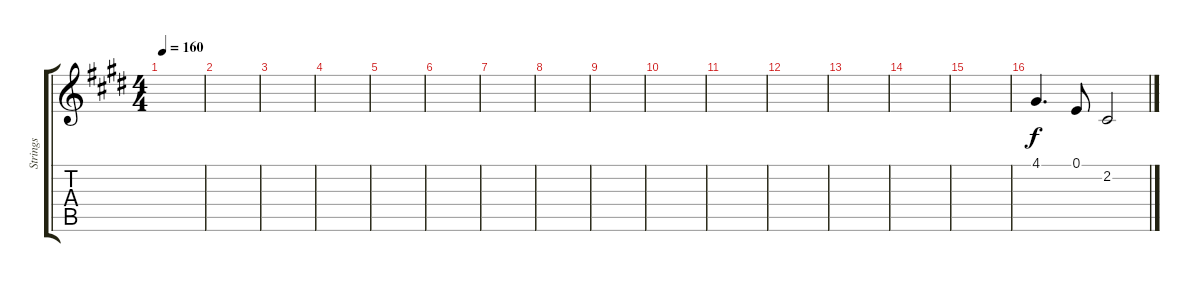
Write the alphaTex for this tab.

\track ("Strings" "Strings") {instrument violin}
\staff {score tabs}
\tuning (E4 B3 G3 D3 A2 E2) {hide}
\ts (4 4)
\tempo 160
\clef g2
\ks e
|
|
|
|
|
|
|
|
|
|
|
|
|
|
|
4.1.4{d} 0.1.8 2.2.2
